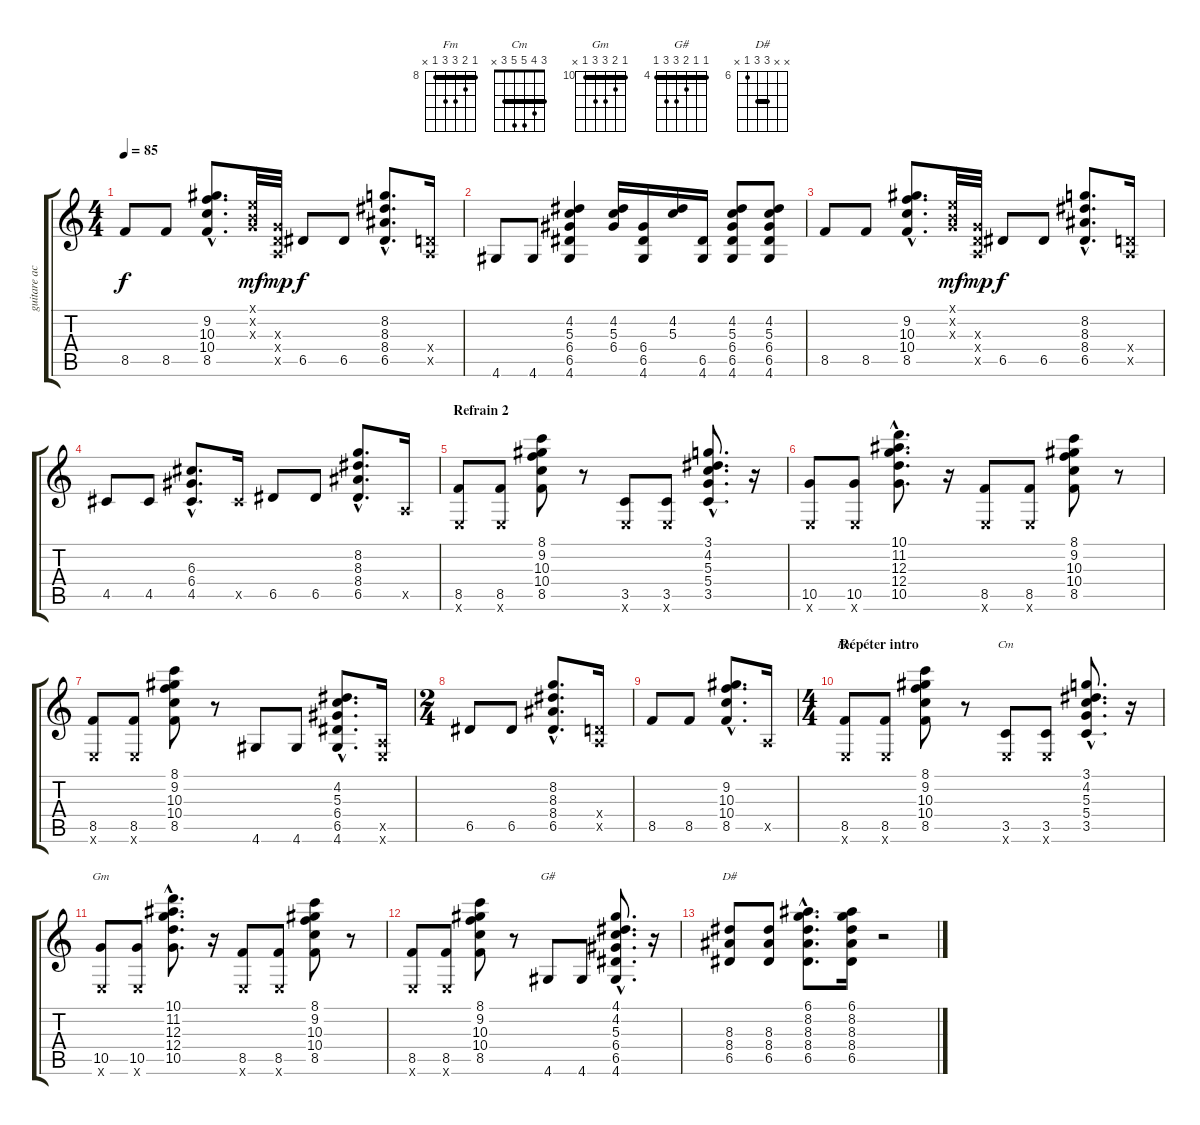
\track ("guitare acoustique" "guitare ac") {instrument acousticguitarsteel}
\staff {score tabs}
\tuning (E4 B3 G3 D3 A2 E2) {hide}
\chord ("Fm" 8 9 10 10 8 x) {firstfret 8 barre 8}
\chord ("Cm" 3 4 5 5 3 x) {barre 3}
\chord ("Gm" 10 11 12 12 10 x) {firstfret 10 barre 10}
\chord ("G#" 4 4 5 6 6 4) {firstfret 4 barre 4}
\chord ("D#" x x 8 8 6 x) {firstfret 6 barre 8}
\ts (4 4)
\tempo 85
\clef g2
\ks c
8.5.8{dy f} 8.5.8 (9.2{hac} 10.3{hac} 10.4{hac} 8.5{hac}).8{d} (0.1{x} 0.2{x} 0.3{x}).32{dy mf} (0.3{x} 0.4{x} 0.5{x}).32{dy mp} 6.5.8{dy f} 6.5.8 (8.2{hac} 8.3{hac} 8.4{hac} 6.5{hac}).8{d} (0.4{x} 0.5{x}).16 |
4.6.8 4.6.8 (4.2 5.3 6.4 6.5 4.6).4 (4.2 5.3 6.4).16 (6.4 6.5 4.6).16 (4.2 5.3).16 (6.5 4.6).16 (4.2 5.3 6.4 6.5 4.6).8 (4.2 5.3 6.4 6.5 4.6).8 |
8.5.8 8.5.8 (9.2{hac} 10.3{hac} 10.4{hac} 8.5{hac}).8{d} (0.1{x} 0.2{x} 0.3{x}).32{dy mf} (0.3{x} 0.4{x} 0.5{x}).32{dy mp} 6.5.8{dy f} 6.5.8 (8.2{hac} 8.3{hac} 8.4{hac} 6.5{hac}).8{d} (0.4{x} 0.5{x}).16 |
4.5.8 4.5.8 (6.3{hac} 6.4{hac} 4.5{hac}).8{d} 4.5{x}.16 6.5.8 6.5.8 (8.2{hac} 8.3{hac} 8.4{hac} 6.5{hac}).8{d} 0.5{x}.16 |
\section ("" "Refrain 2")
(8.5 0.6{x}).8 (8.5 0.6{x}).8 (8.1 9.2 10.3 10.4 8.5).8 r.8 (3.5 0.6{x}).8 (3.5 0.6{x}).8 (3.1{hac} 4.2{hac} 5.3{hac} 5.4{hac} 3.5{hac}).8{d} r.16 |
(10.5 0.6{x}).8 (10.5 0.6{x}).8 (10.1{hac} 11.2{hac} 12.3{hac} 12.4{hac} 10.5{hac}).8{d} r.16 (8.5 0.6{x}).8 (8.5 0.6{x}).8 (8.1 9.2 10.3 10.4 8.5).8 r.8 |
(8.5 0.6{x}).8 (8.5 0.6{x}).8 (8.1 9.2 10.3 10.4 8.5).8 r.8 4.6.8 4.6.8 (4.2{hac} 5.3{hac} 6.4{hac} 6.5{hac} 4.6{hac}).8{d} (0.5{x} 0.6{x}).16 |
\ts (2 4)
6.5.8 6.5.8 (8.2{hac} 8.3{hac} 8.4{hac} 6.5{hac}).8{d} (0.4{x} 0.5{x}).16 |
8.5.8 8.5.8 (9.2{hac} 10.3{hac} 10.4{hac} 8.5{hac}).8{d} 0.5{x}.16 |
\ts (4 4)
\section ("" "Répéter intro")
(8.5 0.6{x}).8{ch "Fm"} (8.5 0.6{x}).8 (8.1 9.2 10.3 10.4 8.5).8 r.8 (3.5 0.6{x}).8{ch "Cm"} (3.5 0.6{x}).8 (3.1{hac} 4.2{hac} 5.3{hac} 5.4{hac} 3.5{hac}).8{d} r.16 |
(10.5 0.6{x}).8{ch "Gm"} (10.5 0.6{x}).8 (10.1{hac} 11.2{hac} 12.3{hac} 12.4{hac} 10.5{hac}).8{d} r.16 (8.5 0.6{x}).8 (8.5 0.6{x}).8 (8.1 9.2 10.3 10.4 8.5).8 r.8 |
(8.5 0.6{x}).8 (8.5 0.6{x}).8 (8.1 9.2 10.3 10.4 8.5).8 r.8 4.6.8{ch "G#"} 4.6.8 (4.1{hac} 4.2{hac} 5.3{hac} 6.4{hac} 6.5{hac} 4.6{hac}).8{d} r.16 |
(8.3 8.4 6.5).8{ch "D#"} (8.3 8.4 6.5).8 (6.1{hac} 8.2{hac} 8.3{hac} 8.4{hac} 6.5{hac}).8{d} (6.1 8.2 8.3 8.4 6.5).16 r.2
